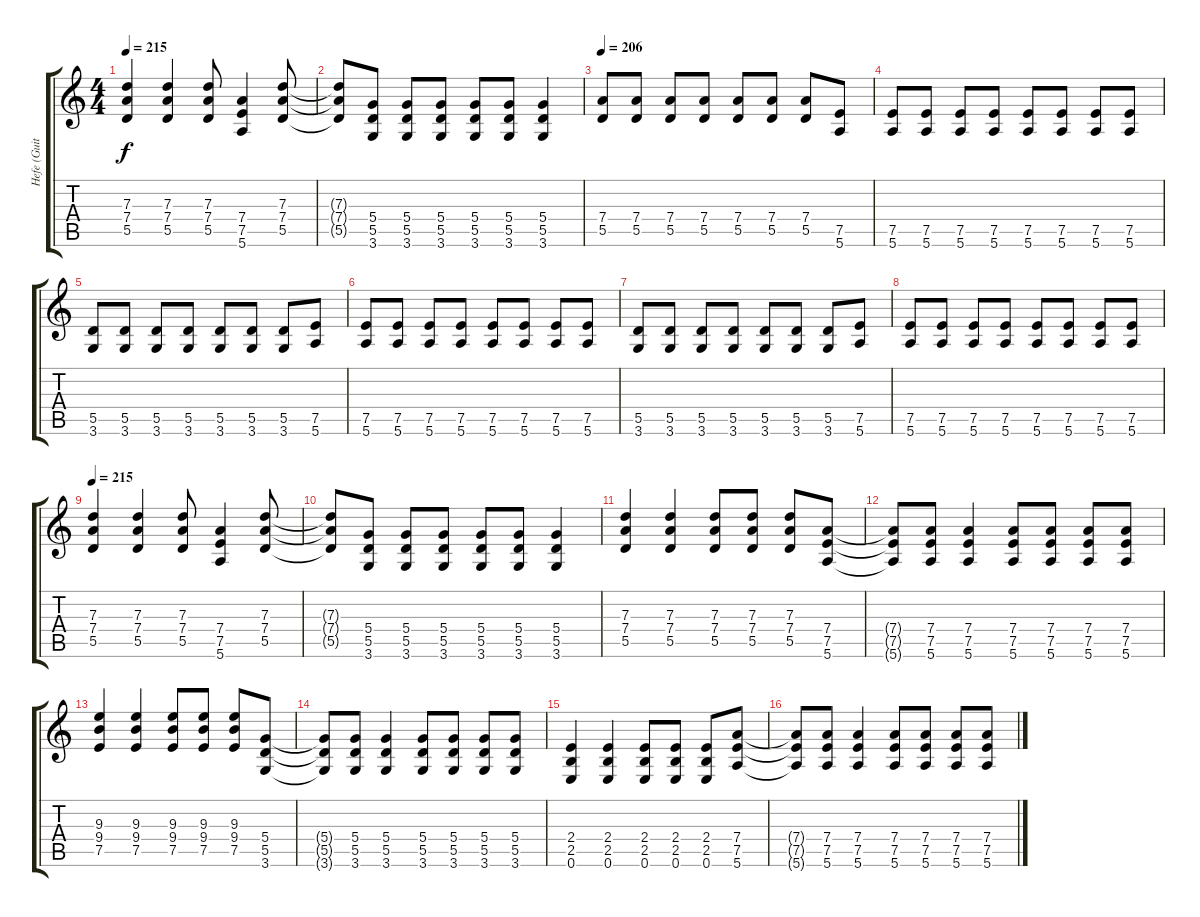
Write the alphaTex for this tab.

\track ("Hefe (Guitar)" "Hefe (Guit") {instrument distortionguitar}
\staff {score tabs}
\tuning (E4 B3 G3 D3 A2 E2) {hide}
\ts (4 4)
\tempo 215
\clef g2
\ks c
(7.3 7.4 5.5).4{dy f instrument distortionguitar} (7.3 7.4 5.5).4 (7.3 7.4 5.5).8 (7.4 7.5 5.6).4 (7.3 7.4 5.5).8 |
(7.3{t} 7.4{t} 5.5{t}).8 (5.4 5.5 3.6).8 (5.4 5.5 3.6).8 (5.4 5.5 3.6).8 (5.4 5.5 3.6).8 (5.4 5.5 3.6).8 (5.4 5.5 3.6).4 |
\tempo 206
(7.4 5.5).8 (7.4 5.5).8 (7.4 5.5).8 (7.4 5.5).8 (7.4 5.5).8 (7.4 5.5).8 (7.4 5.5).8 (7.5 5.6).8 |
(7.5 5.6).8 (7.5 5.6).8 (7.5 5.6).8 (7.5 5.6).8 (7.5 5.6).8 (7.5 5.6).8 (7.5 5.6).8 (7.5 5.6).8 |
(5.5 3.6).8 (5.5 3.6).8 (5.5 3.6).8 (5.5 3.6).8 (5.5 3.6).8 (5.5 3.6).8 (5.5 3.6).8 (7.5 5.6).8 |
(7.5 5.6).8 (7.5 5.6).8 (7.5 5.6).8 (7.5 5.6).8 (7.5 5.6).8 (7.5 5.6).8 (7.5 5.6).8 (7.5 5.6).8 |
(5.5 3.6).8 (5.5 3.6).8 (5.5 3.6).8 (5.5 3.6).8 (5.5 3.6).8 (5.5 3.6).8 (5.5 3.6).8 (7.5 5.6).8 |
(7.5 5.6).8 (7.5 5.6).8 (7.5 5.6).8 (7.5 5.6).8 (7.5 5.6).8 (7.5 5.6).8 (7.5 5.6).8 (7.5 5.6).8 |
\tempo 215
(7.3 7.4 5.5).4 (7.3 7.4 5.5).4 (7.3 7.4 5.5).8 (7.4 7.5 5.6).4 (7.3 7.4 5.5).8 |
(7.3{t} 7.4{t} 5.5{t}).8 (5.4 5.5 3.6).8 (5.4 5.5 3.6).8 (5.4 5.5 3.6).8 (5.4 5.5 3.6).8 (5.4 5.5 3.6).8 (5.4 5.5 3.6).4 |
(7.3 7.4 5.5).4 (7.3 7.4 5.5).4 (7.3 7.4 5.5).8 (7.3 7.4 5.5).8 (7.3 7.4 5.5).8 (7.4 7.5 5.6).8 |
(7.4{t} 7.5{t} 5.6{t}).8 (7.4 7.5 5.6).8 (7.4 7.5 5.6).4 (7.4 7.5 5.6).8 (7.4 7.5 5.6).8 (7.4 7.5 5.6).8 (7.4 7.5 5.6).8 |
(9.3 9.4 7.5).4 (9.3 9.4 7.5).4 (9.3 9.4 7.5).8 (9.3 9.4 7.5).8 (9.3 9.4 7.5).8 (5.4 5.5 3.6).8 |
(5.4{t} 5.5{t} 3.6{t}).8 (5.4 5.5 3.6).8 (5.4 5.5 3.6).4 (5.4 5.5 3.6).8 (5.4 5.5 3.6).8 (5.4 5.5 3.6).8 (5.4 5.5 3.6).8 |
(2.4 2.5 0.6).4 (2.4 2.5 0.6).4 (2.4 2.5 0.6).8 (2.4 2.5 0.6).8 (2.4 2.5 0.6).8 (7.4 7.5 5.6).8 |
(7.4{t} 7.5{t} 5.6{t}).8 (7.4 7.5 5.6).8 (7.4 7.5 5.6).4 (7.4 7.5 5.6).8 (7.4 7.5 5.6).8 (7.4 7.5 5.6).8 (7.4 7.5 5.6).8
